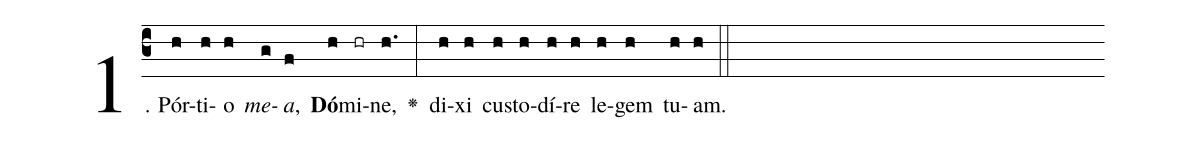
%%
(c3)1. Pór(h)ti(h)o(h) <i>me</i>(g)<i>a</i>,(f) <b>Dó</b>(h)mi(hr)ne,(h.) <v>\greheightstar</v>(:) di(h)xi(h) cu(h)sto(h)dí(h)re(h) le(h)gem(h) tu(h)am.(h) (::)


%E(h) u(h) o(h) u(h) a(h) e.(h) (::)
